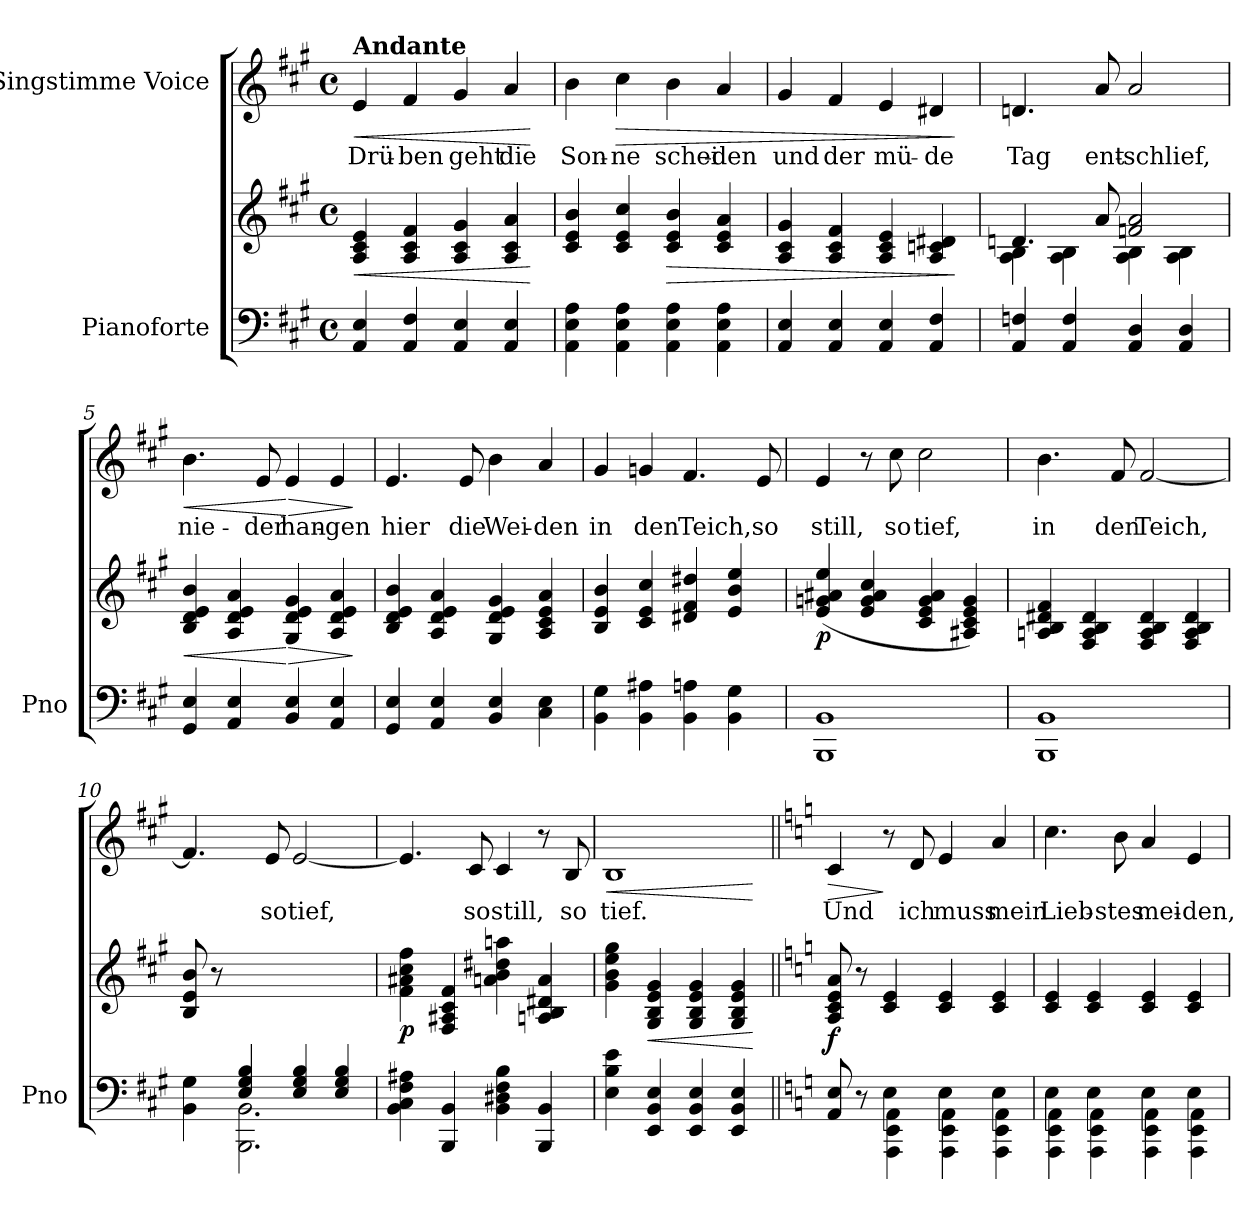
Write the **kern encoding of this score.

**kern	**kern	**dynam	**kern	**text	**dynam
*part2	*part2	*part2	*part1	*part1	*part1
*staff3	*staff2	*staff2/3	*staff1	*staff1	*staff1
*I"Pianoforte	*	*	*I"Singstimme Voice	*	*
*I'Pno	*	*	*	*	*
*clefF4	*clefG2	*	*clefG2	*	*
*k[f#c#g#]	*k[f#c#g#]	*	*k[f#c#g#]	*	*
*M4/4	*M4/4	*	*M4/4	*	*
*met(c)	*met(c)	*	*met(c)	*	*
=1	=1	=1	=1	=1	=1
!	!	!	!LO:TX:a:B:t=Andante	!	!
!	!	!LO:HP:b	!	!	!LO:HP:b
4AA/ 4E/	4A/ 4c#/ 4e/	<	4e/	Drü-	<
4AA/ 4F#/	4A/ 4c#/ 4f#/	.	4f#/	-ben	.
4AA/ 4E/	4A/ 4c#/ 4g#/	.	4g#/	geht	.
4AA/ 4E/	4A/ 4c#/ 4a/	.	4a/	die	.
.	.	[	.	.	[
=2	=2	=2	=2	=2	=2
4AA\ 4E\ 4A\	4c#/ 4e/ 4b/	.	4b\	Son-	.
!	!	!	!	!	!LO:HP:b
4AA\ 4E\ 4A\	4c#/ 4e/ 4cc#/	.	4cc#\	-ne	>
!	!	!LO:HP:b	!	!	!
4AA\ 4E\ 4A\	4c#/ 4e/ 4b/	>	4b\	schei-	.
4AA\ 4E\ 4A\	4c#/ 4e/ 4a/	.	4a/	-den	.
=3	=3	=3	=3	=3	=3
4AA/ 4E/	4A/ 4c#/ 4g#/	.	4g#/	und	.
4AA/ 4E/	4A/ 4c#/ 4f#/	.	4f#/	der	.
4AA/ 4E/	4A/ 4c#/ 4e/	.	4e/	mü-	.
4AA/ 4F#/	4A/ 4cn/ 4d#X/	.	4d#X/	-de	.
.	.	]	.	.	]
=4	=4	=4	=4	=4	=4
*	*^	*	*	*	*
4AA/ 4Fn/	4.dn/	4A\ 4B\	.	4.dn/	Tag	.
4AA/ 4F/	.	4A\ 4B\	.	.	.	.
.	8a/	.	.	8a/	ent-	.
4AA/ 4D/	2fn/ 2a/	4A\ 4B\	.	2a/	-schlief,	.
4AA/ 4D/	.	4A\ 4B\	.	.	.	.
=5	=5	=5	=5	=5	=5	=5
!	!	!	!LO:HP:b	!	!	!LO:HP:b
*	*v	*v	*	*	*	*
4GG#/ 4E/	4B/ 4d/ 4e/ 4b/	<	4.b\	nie-	<
4AA/ 4E/	4A/ 4d/ 4e/ 4a/	.	.	.	.
.	.	.	8e/	-der	.
!	!	!LO:HP:n=1:b	!	!	!LO:HP:n=1:b
4BB/ 4E/	4G#/ 4d/ 4e/ 4g#/	[ >	4e/	han-	[ >
4AA/ 4E/	4A/ 4d/ 4e/ 4a/	.	4e/	-gen	.
.	.	]	.	.	]
=6	=6	=6	=6	=6	=6
4GG#/ 4E/	4B/ 4d/ 4e/ 4b/	.	4.e/	hier	.
4AA/ 4E/	4A/ 4d/ 4e/ 4a/	.	.	.	.
.	.	.	8e/	die	.
4BB/ 4E/	4G#/ 4d/ 4e/ 4g#/	.	4b\	Wei-	.
4C#\ 4E\	4A/ 4c#/ 4e/ 4a/	.	4a/	-den	.
=7	=7	=7	=7	=7	=7
4BB\ 4G#\	4B/ 4e/ 4b/	.	4g#/	in	.
4BB\ 4A#X\	4c#/ 4e/ 4cc#/	.	4gn/	den	.
4BB\ 4An\	4d#X/ 4f#/ 4dd#X/	.	4.f#/	Teich,	.
4BB\ 4G#\	4e/ 4b/ 4ee/	.	.	.	.
.	.	.	8e/	so	.
=8	=8	=8	=8	=8	=8
!	!	!LO:DY:b	!	!	!
1BBB 1BB	(>4e/ 4gn/ 4a#X/ 4ee/	p	4e/	still,	.
.	4e/ 4g/ 4a#/ 4cc#/	.	8r	.	.
.	.	.	8cc#\	so	.
.	4c#/ 4e/ 4g/ 4a#/	.	2cc#\	tief,	.
.	4A#X/ 4c#/ 4e/ 4g/)	.	.	.	.
=9	=9	=9	=9	=9	=9
1BBB 1BB	4An/ 4B/ 4d#X/ 4f#/	.	4.b\	in	.
.	4F#/ 4A/ 4B/ 4d#/	.	.	.	.
.	.	.	8f#/	den	.
.	4F#/ 4A/ 4B/ 4d#/	.	[2f#/	Teich,	.
.	4F#/ 4A/ 4B/ 4d#/	.	.	.	.
=10	=10	=10	=10	=10	=10
*^	*	*	*	*	*
4ryy	4BB\ 4G#\	8B/ 8e/ 8b/	.	4.f#/]	.	.
.	.	8r	.	.	.	.
4E/ 4G#/ 4B/	2.BBB\ 2.BB\	2.ryy	.	.	.	.
.	.	.	.	8e/	so	.
4E/ 4G#/ 4B/	.	.	.	[2e/	tief,	.
4E/ 4G#/ 4B/	.	.	.	.	.	.
*v	*v	*	*	*	*	*
=11	=11	=11	=11	=11	=11
!	!	!LO:DY:b	!	!	!
4BB\ 4C#\ 4F#\ 4A#X\	4f#\ 4a#X\ 4cc#\ 4ff#\	p	4.e/]	.	.
4BBB/ 4BB/	4F#/ 4A#X/ 4c#/ 4f#/	.	.	.	.
.	.	.	8c#/	so	.
4BB\ 4D#X\ 4F#\ 4B\	4an\ 4b\ 4dd#X\ 4aan\	.	4c#/	still,	.
4BBB/ 4BB/	4An/ 4B/ 4d#X/ 4a/	.	8r	.	.
.	.	.	8B/	so	.
=12	=12	=12	=12	=12	=12
!	!	!	!	!	!LO:HP:b
4E\ 4B\ 4e\	4g#\ 4b\ 4ee\ 4gg#\	.	1B	tief.	<
!	!	!LO:HP:b	!	!	!
4EE/ 4BB/ 4E/	4G#/ 4B/ 4e/ 4g#/	<	.	.	.
4EE/ 4BB/ 4E/	4G#/ 4B/ 4e/ 4g#/	.	.	.	.
4EE/ 4BB/ 4E/	4G#/ 4B/ 4e/ 4g#/	.	.	.	.
.	.	[	.	.	[
=13||	=13||	=13||	=13||	=13||	=13||
*k[]	*k[]	*	*k[]	*	*
*^	*	*	*	*	*
!	!	!	!LO:DY:b	!	!	!LO:HP:b
4ryy	8AA/ 8E/	8A/ 8c/ 8e/ 8a/	f	4c/	Und	>
.	8r	8r	.	.	.	.
4E\	4AAA\ 4EE\ 4AA\	4c/ 4e/	.	8r	.	]
.	.	.	.	8d/	ich	.
4E\	4AAA\ 4EE\ 4AA\	4c/ 4e/	.	4e/	muss	.
4E\	4AAA\ 4EE\ 4AA\	4c/ 4e/	.	4a/	mein	.
=14	=14	=14	=14	=14	=14	=14
4E\	4AAA\ 4EE\ 4AA\	4c/ 4e/	.	4.cc\	Lieb-	.
4E\	4AAA\ 4EE\ 4AA\	4c/ 4e/	.	.	.	.
.	.	.	.	8b\	-stes	.
4E\	4AAA\ 4EE\ 4AA\	4c/ 4e/	.	4a/	mei-	.
4E\	4AAA\ 4EE\ 4AA\	4c/ 4e/	.	4e/	-den,	.
*v	*v	*	*	*	*	*
=	=	=	=	=	=
*-	*-	*-	*-	*-	*-
